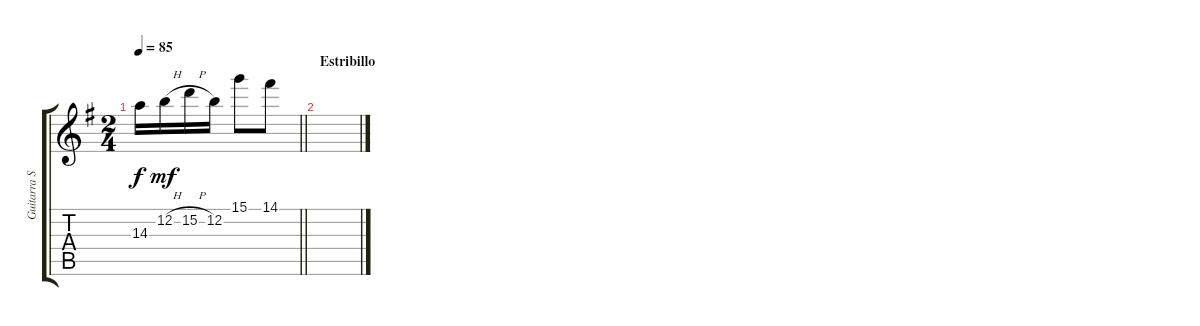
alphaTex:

\track ("Guitarra Solo" "Guitarra S") {instrument electricguitarclean}
\staff {score tabs}
\tuning (E4 B3 G3 D3 A2 E2) {hide}
\ts (2 4)
\tempo 85
\clef g2
\barLineRight lightlight
\ks g
14.3.16{dy f} 12.2{h}.16{dy mf} 15.2{h}.16 12.2.16 15.1.8 14.1.8 |
\section ("" "Estribillo")
